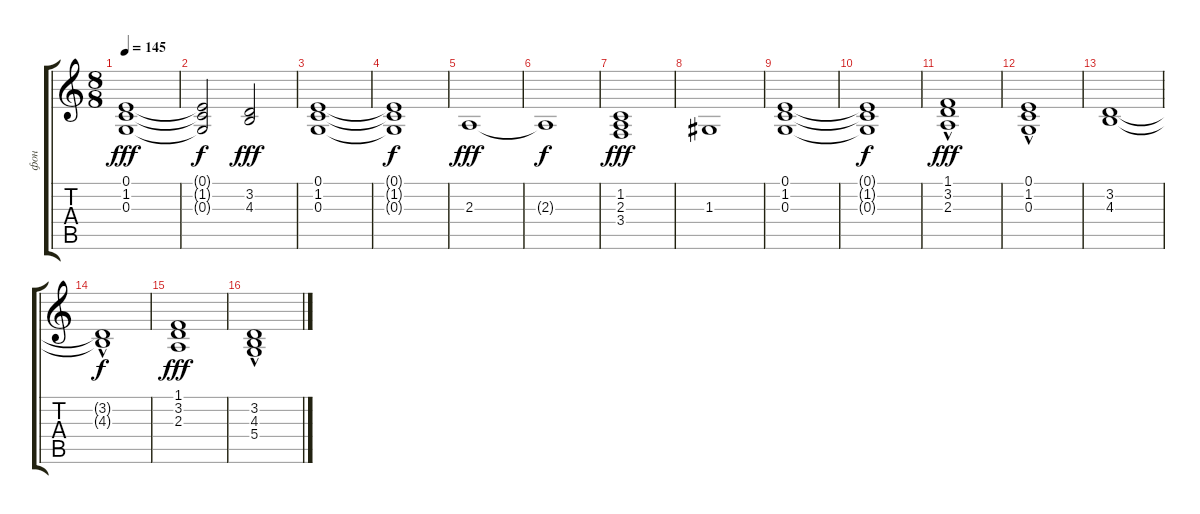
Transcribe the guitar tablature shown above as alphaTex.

\track ("фон" "фон") {instrument pad2warm}
\staff {score tabs}
\tuning (E4 B3 G3 D3 A2 E2) {hide}
\ts (8 8)
\tempo 145
\clef g2
\ks c
(0.1 1.2 0.3).1{dy fff} |
(0.1{t} 1.2{t} 0.3{t}).2{dy f} (3.2 4.3).2{dy fff} |
(0.1 1.2 0.3).1 |
(0.1{t} 1.2{t} 0.3{t}).1{dy f} |
2.3.1{dy fff} |
2.3{t}.1{dy f} |
(1.2 2.3 3.4).1{dy fff} |
1.3.1 |
(0.1 1.2 0.3).1 |
(0.1{t} 1.2{t} 0.3{t}).1{dy f} |
(1.1{hac} 3.2{hac} 2.3).1{dy fff} |
(0.1{hac} 1.2{hac} 0.3).1 |
(3.2 4.3).1 |
(3.2{t} 4.3{hac t}).1{dy f} |
(1.1 3.2 2.3).1{dy fff} |
(3.2{hac} 4.3 5.4).1
